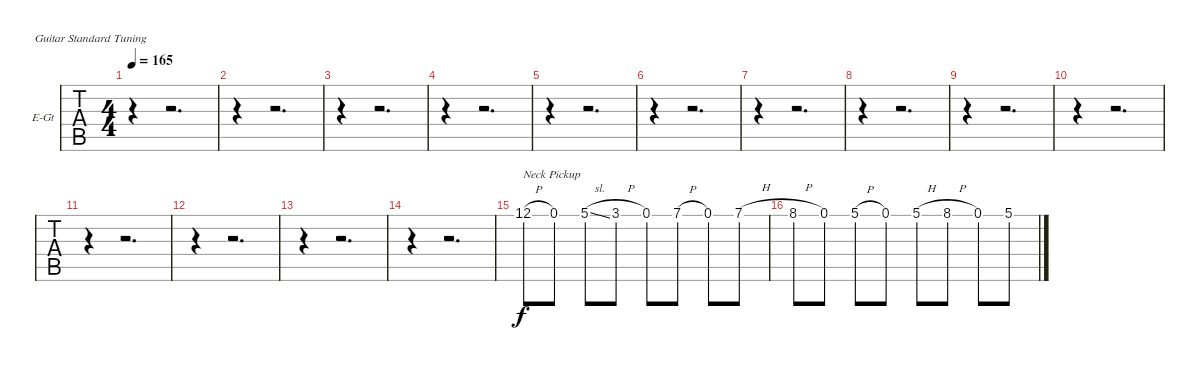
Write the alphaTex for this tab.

\bracketExtendMode groupsimilarinstruments
\firstSystemTrackNameOrientation horizontal
\otherSystemsTrackNameOrientation horizontal
\track ("Guitar 2 (Solo)" "E-Gt") {instrument distortionguitar}
\staff {tabs}
\tuning (E4 B3 G3 D3 A2 E2)
\ts (4 4)
\tempo 165
\clef g2
\ks c
r.4{dy f} r.2{d} |
r.4 r.2{d} |
r.4 r.2{d} |
r.4 r.2{d} |
r.4 r.2{d} |
r.4 r.2{d} |
r.4 r.2{d} |
r.4 r.2{d} |
r.4 r.2{d} |
r.4 r.2{d} |
r.4 r.2{d} |
r.4 r.2{d} |
r.4 r.2{d} |
r.4 r.2{d} |
12.1{h}.8{txt "Neck Pickup"} 0.1.8 5.1{sl}.8 3.1{h}.8 0.1.8 7.1{h}.8 0.1.8 7.1{h}.8 |
8.1{h}.8 0.1.8 5.1{h}.8 0.1.8 5.1{h}.8 8.1{h}.8 0.1.8 5.1.8
